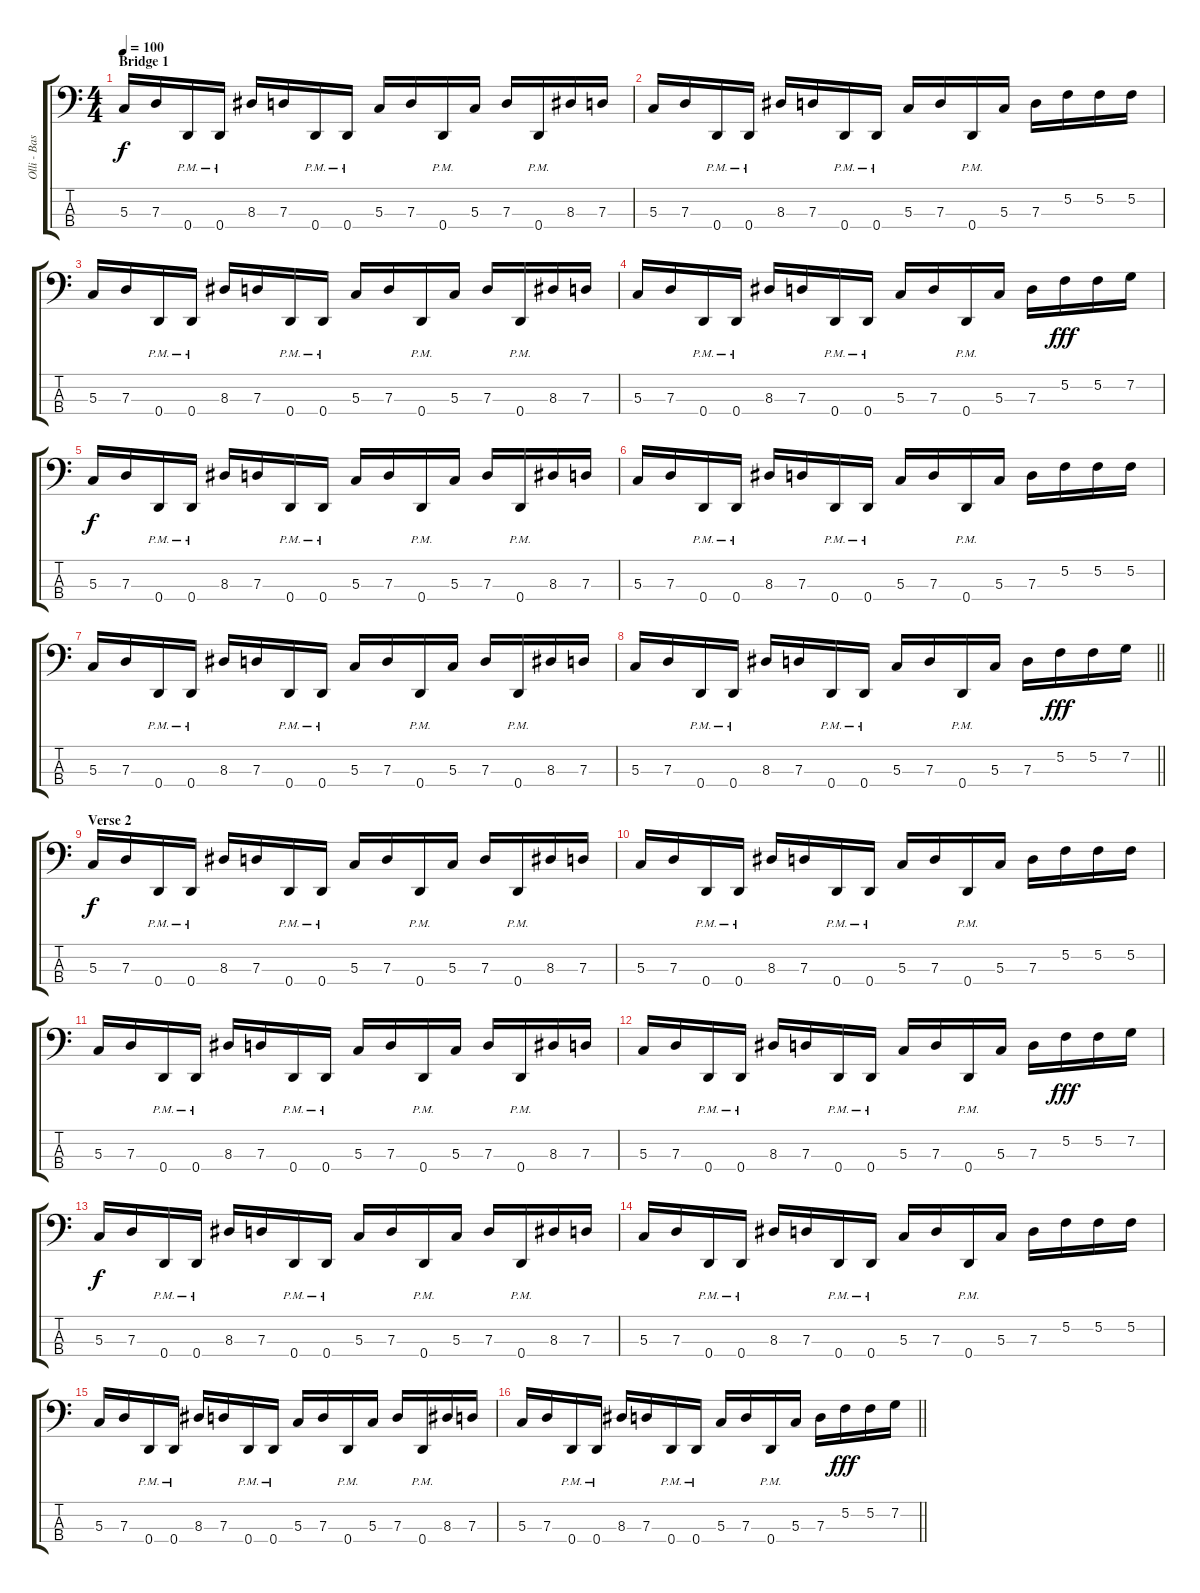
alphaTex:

\track ("Olli - Bass" "Olli - Bas") {instrument synthbass2}
\staff {score tabs}
\tuning (F2 C2 G1 D1) {hide}
\ts (4 4)
\section ("" "Bridge 1")
\tempo 100
\clef f4
\ks c
5.3.16{dy f} 7.3.16 0.4{pm}.16 0.4{pm}.16 8.3.16 7.3.16 0.4{pm}.16 0.4{pm}.16 5.3.16 7.3.16 0.4{pm}.16 5.3.16 7.3.16 0.4{pm}.16 8.3.16 7.3.16 |
5.3.16 7.3.16 0.4{pm}.16 0.4{pm}.16 8.3.16 7.3.16 0.4{pm}.16 0.4{pm}.16 5.3.16 7.3.16 0.4{pm}.16 5.3.16 7.3.16 5.2.16 5.2.16 5.2.16 |
5.3.16 7.3.16 0.4{pm}.16 0.4{pm}.16 8.3.16 7.3.16 0.4{pm}.16 0.4{pm}.16 5.3.16 7.3.16 0.4{pm}.16 5.3.16 7.3.16 0.4{pm}.16 8.3.16 7.3.16 |
5.3.16 7.3.16 0.4{pm}.16 0.4{pm}.16 8.3.16 7.3.16 0.4{pm}.16 0.4{pm}.16 5.3.16 7.3.16 0.4{pm}.16 5.3.16 7.3.16 5.2.16{dy fff} 5.2.16 7.2.16 |
5.3.16{dy f} 7.3.16 0.4{pm}.16 0.4{pm}.16 8.3.16 7.3.16 0.4{pm}.16 0.4{pm}.16 5.3.16 7.3.16 0.4{pm}.16 5.3.16 7.3.16 0.4{pm}.16 8.3.16 7.3.16 |
5.3.16 7.3.16 0.4{pm}.16 0.4{pm}.16 8.3.16 7.3.16 0.4{pm}.16 0.4{pm}.16 5.3.16 7.3.16 0.4{pm}.16 5.3.16 7.3.16 5.2.16 5.2.16 5.2.16 |
5.3.16 7.3.16 0.4{pm}.16 0.4{pm}.16 8.3.16 7.3.16 0.4{pm}.16 0.4{pm}.16 5.3.16 7.3.16 0.4{pm}.16 5.3.16 7.3.16 0.4{pm}.16 8.3.16 7.3.16 |
\barLineRight lightlight
5.3.16 7.3.16 0.4{pm}.16 0.4{pm}.16 8.3.16 7.3.16 0.4{pm}.16 0.4{pm}.16 5.3.16 7.3.16 0.4{pm}.16 5.3.16 7.3.16 5.2.16{dy fff} 5.2.16 7.2.16 |
\section ("" "Verse 2")
5.3.16{dy f} 7.3.16 0.4{pm}.16 0.4{pm}.16 8.3.16 7.3.16 0.4{pm}.16 0.4{pm}.16 5.3.16 7.3.16 0.4{pm}.16 5.3.16 7.3.16 0.4{pm}.16 8.3.16 7.3.16 |
5.3.16 7.3.16 0.4{pm}.16 0.4{pm}.16 8.3.16 7.3.16 0.4{pm}.16 0.4{pm}.16 5.3.16 7.3.16 0.4{pm}.16 5.3.16 7.3.16 5.2.16 5.2.16 5.2.16 |
5.3.16 7.3.16 0.4{pm}.16 0.4{pm}.16 8.3.16 7.3.16 0.4{pm}.16 0.4{pm}.16 5.3.16 7.3.16 0.4{pm}.16 5.3.16 7.3.16 0.4{pm}.16 8.3.16 7.3.16 |
5.3.16 7.3.16 0.4{pm}.16 0.4{pm}.16 8.3.16 7.3.16 0.4{pm}.16 0.4{pm}.16 5.3.16 7.3.16 0.4{pm}.16 5.3.16 7.3.16 5.2.16{dy fff} 5.2.16 7.2.16 |
5.3.16{dy f} 7.3.16 0.4{pm}.16 0.4{pm}.16 8.3.16 7.3.16 0.4{pm}.16 0.4{pm}.16 5.3.16 7.3.16 0.4{pm}.16 5.3.16 7.3.16 0.4{pm}.16 8.3.16 7.3.16 |
5.3.16 7.3.16 0.4{pm}.16 0.4{pm}.16 8.3.16 7.3.16 0.4{pm}.16 0.4{pm}.16 5.3.16 7.3.16 0.4{pm}.16 5.3.16 7.3.16 5.2.16 5.2.16 5.2.16 |
5.3.16 7.3.16 0.4{pm}.16 0.4{pm}.16 8.3.16 7.3.16 0.4{pm}.16 0.4{pm}.16 5.3.16 7.3.16 0.4{pm}.16 5.3.16 7.3.16 0.4{pm}.16 8.3.16 7.3.16 |
\barLineRight lightlight
5.3.16 7.3.16 0.4{pm}.16 0.4{pm}.16 8.3.16 7.3.16 0.4{pm}.16 0.4{pm}.16 5.3.16 7.3.16 0.4{pm}.16 5.3.16 7.3.16 5.2.16{dy fff} 5.2.16 7.2.16
